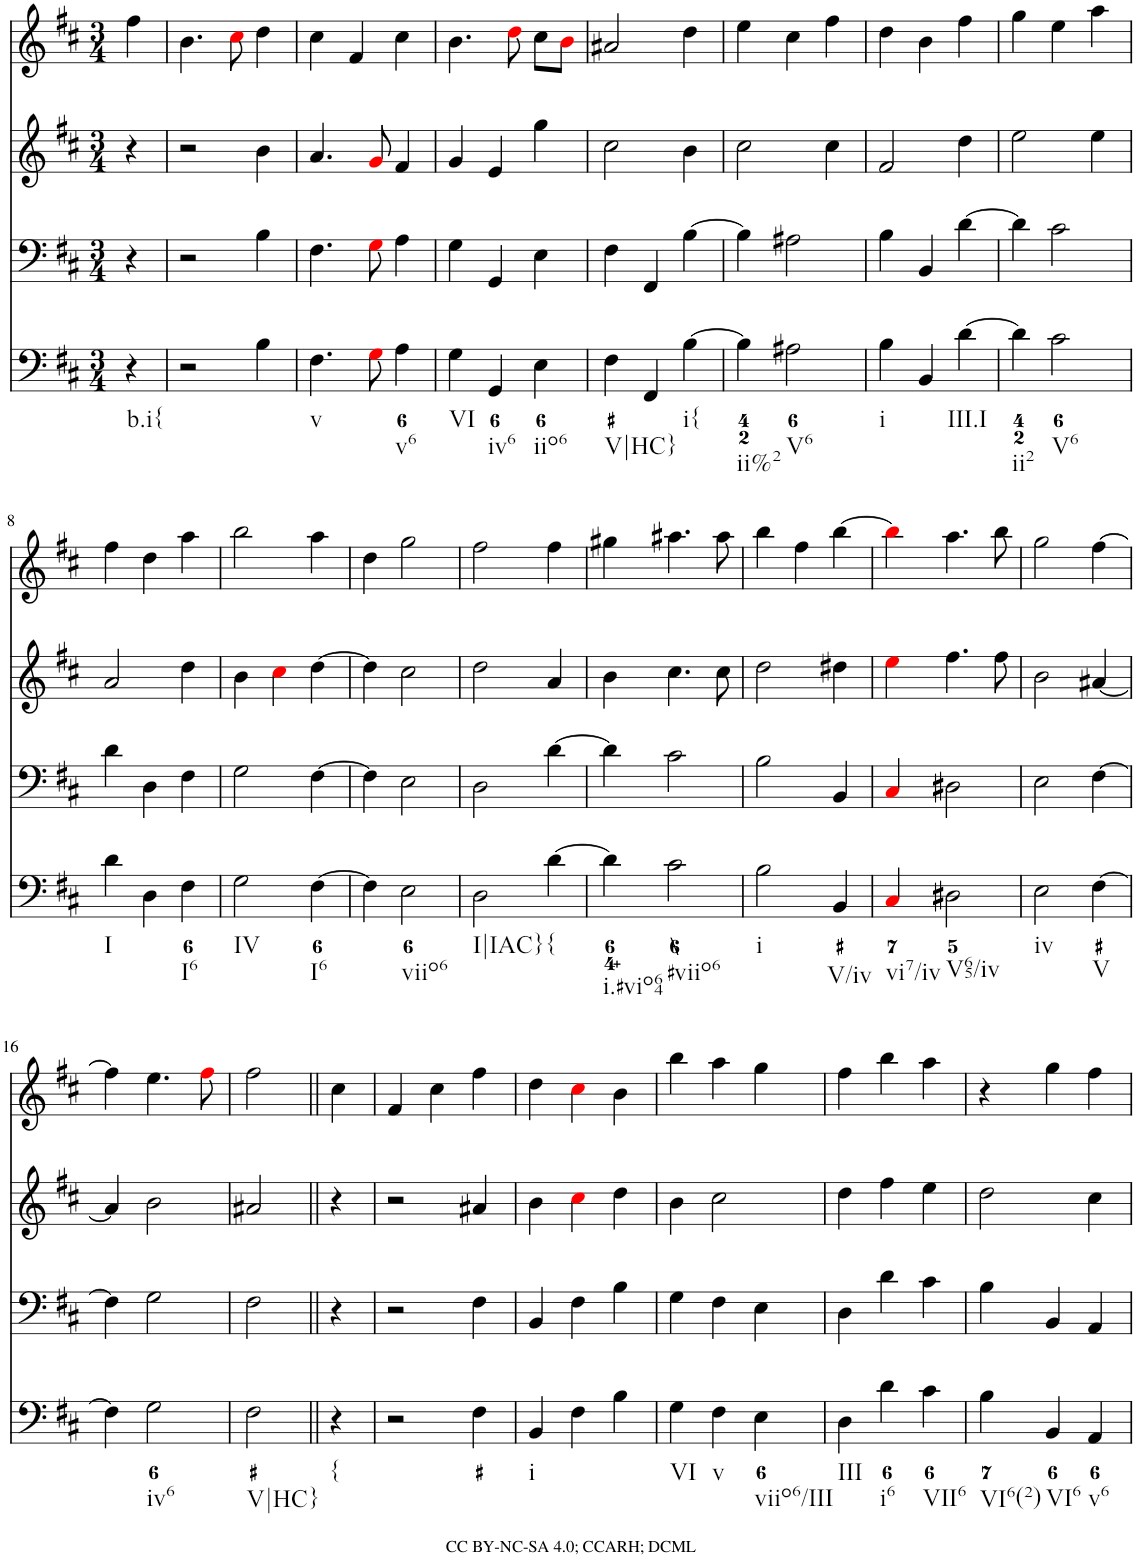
**kern	**kern	**kern	**kern
*part4	*part3	*part2	*part1
*staff4	*staff3	*staff2	*staff1
*I"Piano	*I"Piano	*I"Piano	*I"Piano
*I'Pno	*I'Pno	*I'Pno	*I'Pno
*clefF4	*clefF4	*clefG2	*clefG2
*k[f#c#]	*k[f#c#]	*k[f#c#]	*k[f#c#]
*b:	*b:	*b:	*b:
*M3/4	*M3/4	*M3/4	*M3/4
=	=	=	=
!LO:TX:b:t=b.i{	!	!	!
4r	4r	4r	4ff#\
=1	=1	=1	=1
2r	2r	2r	4.b\
.	.	.	8cc#i\
4B\	4B\	4b\	4dd\
=2	=2	=2	=2
!LO:TX:b:t=v	!	!	!
4.F#\	4.F#\	4.a/	4cc#\
.	.	.	4f#/
8Gi\	8Gi\	8gi/	.
!LO:TX:b:t=v6	!	!	!
4A\	4A\	4f#/	4cc#\
=3	=3	=3	=3
!LO:TX:b:t=VI	!	!	!
4G\	4G\	4g/	4.b\
!LO:TX:b:t=iv6	!	!	!
4GG/	4GG/	4e/	.
.	.	.	8ddi\
!LO:TX:b:t=iio6	!	!	!
4E\	4E\	4gg\	8cc#\L
.	.	.	8bi\J
=4	=4	=4	=4
!LO:TX:b:t=V|HC}	!	!	!
4F#\	4F#\	2cc#\	2a#X/
4FF#/	4FF#/	.	.
!LO:TX:b:t=i{	!	!	!
[4B\	[4B\	4b\	4dd\
=5	=5	=5	=5
!LO:TX:b:t=ii%2	!	!	!
4B\]	4B\]	2cc#\	4ee\
!LO:TX:b:t=V6	!	!	!
2A#X\	2A#X\	.	4cc#\
.	.	4cc#\	4ff#\
=6	=6	=6	=6
!LO:TX:b:t=i	!	!	!
4B\	4B\	2f#/	4dd\
4BB/	4BB/	.	4b\
!LO:TX:b:t=III.I	!	!	!
[4d\	[4d\	4dd\	4ff#\
=7	=7	=7	=7
!LO:TX:b:t=ii2	!	!	!
4d\]	4d\]	2ee\	4gg\
!LO:TX:b:t=V6	!	!	!
2c#\	2c#\	.	4ee\
.	.	4ee\	4aa\
!!LO:LB:g=z
=8	=8	=8	=8
!LO:TX:b:t=I	!	!	!
4d\	4d\	2a/	4ff#\
4D\	4D\	.	4dd\
!LO:TX:b:t=I6	!	!	!
4F#\	4F#\	4dd\	4aa\
=9	=9	=9	=9
!LO:TX:b:t=IV	!	!	!
2G\	2G\	4b\	2bb\
.	.	4cc#i\	.
!LO:TX:b:t=I6	!	!	!
[4F#\	[4F#\	[4dd\	4aa\
=10	=10	=10	=10
4F#\]	4F#\]	4dd\]	4dd\
!LO:TX:b:t=viio6	!	!	!
2E\	2E\	2cc#\	2gg\
=11	=11	=11	=11
!LO:TX:b:t=I|IAC}	!	!	!
2D\	2D\	2dd\	2ff#\
!LO:TX:b:t={	!	!	!
[4d\	[4d\	4a/	4ff#\
=12	=12	=12	=12
!LO:TX:b:t=i.#vio64	!	!	!
4d\]	4d\]	4b\	4gg#X\
!LO:TX:b:t=#viio6	!	!	!
2c#\	2c#\	4.cc#\	4.aa#X\
.	.	8cc#\	8aa#\
=13	=13	=13	=13
!LO:TX:b:t=i	!	!	!
2B\	2B\	2dd\	4bb\
.	.	.	4ff#\
!LO:TX:b:t=V/iv	!	!	!
4BB/	4BB/	4dd#X\	[4bb\
=14	=14	=14	=14
!LO:TX:b:t=vi7/iv	!	!	!
4C#i/	4C#i/	4eei\	4bbi\]
!LO:TX:b:t=V65/iv	!	!	!
2D#X\	2D#X\	4.ff#\	4.aa\
.	.	8ff#\	8bb\
=15	=15	=15	=15
!LO:TX:b:t=iv	!	!	!
2E\	2E\	2b\	2gg\
!LO:TX:b:t=V	!	!	!
[4F#\	[4F#\	[4a#X/	[4ff#\
!!LO:LB:g=z
=16	=16	=16	=16
4F#\]	4F#\]	4a#/]	4ff#\]
!LO:TX:b:t=iv6	!	!	!
2G\	2G\	2b\	4.ee\
.	.	.	8ff#i\
=17	=17	=17	=17
!LO:TX:b:t=V|HC}	!	!	!
2F#\	2F#\	2a#X/	2ff#\
!LO:TX:b:t={	!	!	!
4r	4r	4r	4cc#\
=18	=18	=18	=18
2r	2r	2r	4f#/
.	.	.	4cc#\
4F#\	4F#\	4a#X/	4ff#\
=19	=19	=19	=19
!LO:TX:b:t=i	!	!	!
4BB/	4BB/	4b\	4dd\
4F#\	4F#\	4cc#i\	4cc#i\
4B\	4B\	4dd\	4b\
=20	=20	=20	=20
!LO:TX:b:t=VI	!	!	!
4G\	4G\	4b\	4bb\
!LO:TX:b:t=v	!	!	!
4F#\	4F#\	2cc#\	4aa\
!LO:TX:b:t=viio6/III	!	!	!
4E\	4E\	.	4gg\
=21	=21	=21	=21
!LO:TX:b:t=III	!	!	!
4D\	4D\	4dd\	4ff#\
!LO:TX:b:t=i6	!	!	!
4d\	4d\	4ff#\	4bb\
!LO:TX:b:t=VII6	!	!	!
4c#\	4c#\	4ee\	4aa\
=22	=22	=22	=22
!LO:TX:b:t=VI6(2)	!	!	!
4B\	4B\	2dd\	4r
!LO:TX:b:t=VI6	!	!	!
4BB/	4BB/	.	4gg\
!LO:TX:b:t=v6	!	!	!
4AA/	4AA/	4cc#\	4ff#\
=	=	=	=
*-	*-	*-	*-
